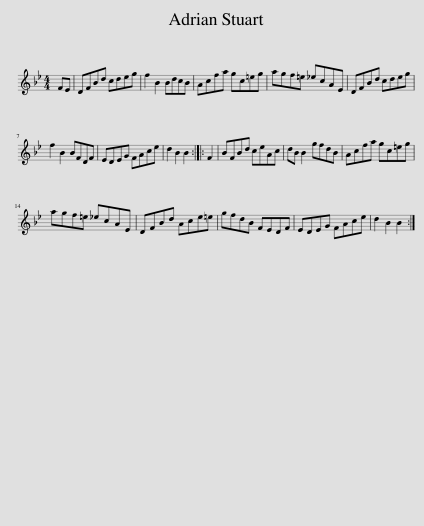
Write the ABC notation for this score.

X:1
L:1/8
M:4/4
I:linebreak $
K:Gmin
V:1 treble
V:1
 FE | DFBd cdeg | f2 B2 BdcB | Acfa gc=eg | agf=e _ecAE | %5
 DFBd cdeg |$ f2 B2 BFDF | EDEG FAce | d2 B2 B2 :: F2 | %10
 BFBd ceAc | dB B2 gfdB | Acfa gc=eg |$ agf=e _ecAE | DFBd Ace=e | %15
 gfdB FEDF | EDEG FAce | d2 B2 B2 :| %18
